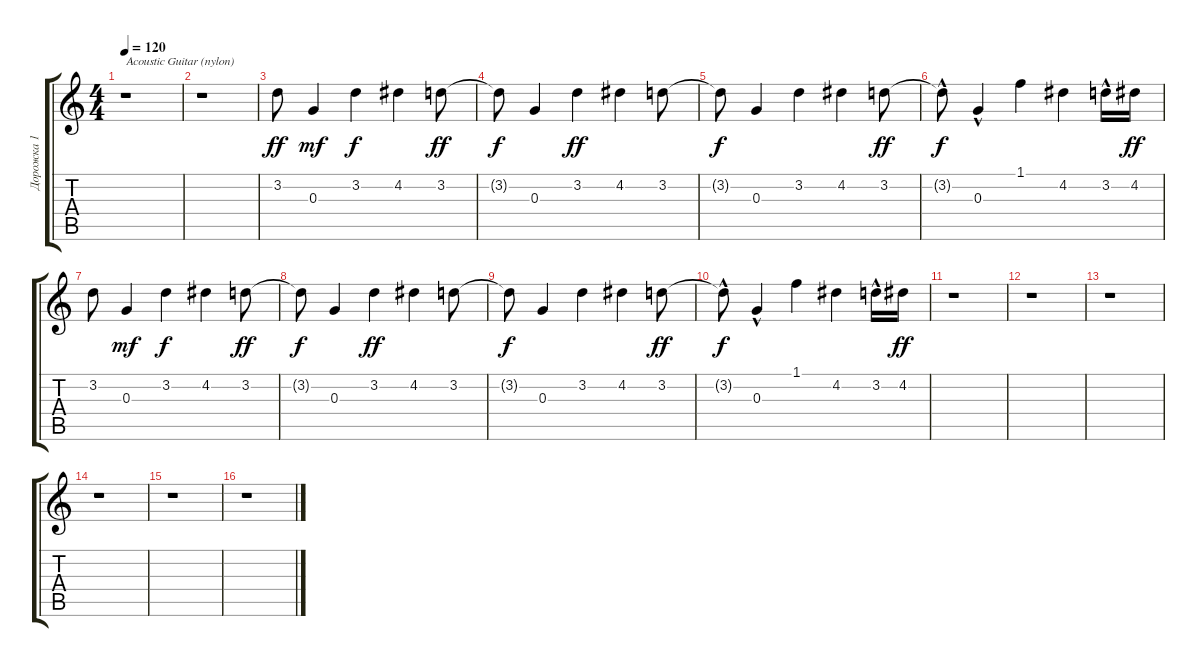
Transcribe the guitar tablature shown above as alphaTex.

\track ("Дорожка 1" "Дорожка 1") {instrument acousticguitarnylon}
\staff {score tabs}
\tuning (E4 B3 G3 D3 A2 E2) {hide}
\ts (4 4)
\tempo 120
\clef g2
\ks c
r.1{txt "Acoustic Guitar (nylon)" dy ff instrument acousticguitarnylon} |
r.1 |
3.2.8 0.3.4{dy mf} 3.2.4{dy f} 4.2.4 3.2.8{dy ff} |
3.2{t}.8{dy f} 0.3.4 3.2.4{dy ff} 4.2.4 3.2.8 |
3.2{t}.8{dy f} 0.3.4 3.2.4 4.2.4 3.2.8{dy ff} |
3.2{hac t}.8{dy f} 0.3{hac}.4 1.1.4 4.2.4 3.2{hac}.16 4.2.16{dy ff} |
3.2.8 0.3.4{dy mf} 3.2.4{dy f} 4.2.4 3.2.8{dy ff} |
3.2{t}.8{dy f} 0.3.4 3.2.4{dy ff} 4.2.4 3.2.8 |
3.2{t}.8{dy f} 0.3.4 3.2.4 4.2.4 3.2.8{dy ff} |
3.2{hac t}.8{dy f} 0.3{hac}.4 1.1.4 4.2.4 3.2{hac}.16 4.2.16{dy ff} |
r.1 |
r.1 |
r.1 |
r.1 |
r.1 |
r.1
